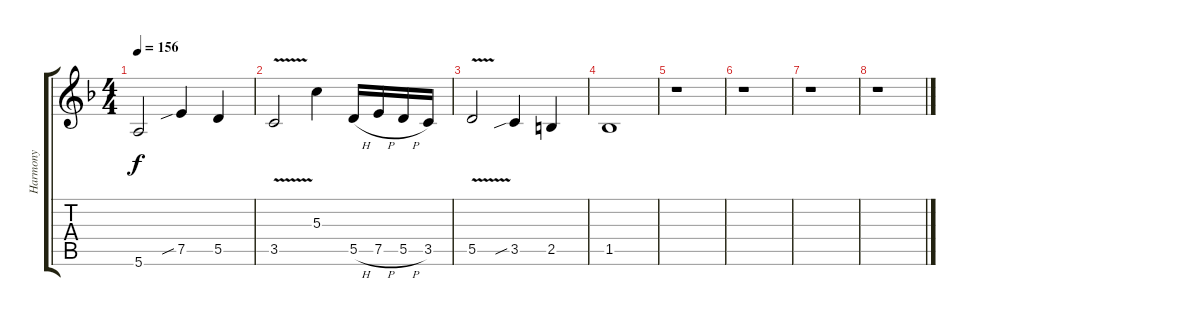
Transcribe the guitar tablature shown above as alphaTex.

\track ("Harmony" "Harmony") {instrument overdrivenguitar}
\staff {score tabs}
\tuning (E4 B3 G3 D3 A2 E2) {hide}
\ts (4 4)
\tempo 156
\clef g2
\ks f
5.6.2{dy f} 7.5{sib}.4 5.5.4 |
3.5{v}.2 5.3.4 5.5{h}.16 7.5{h}.16 5.5{h}.16 3.5.16 |
5.5{v}.2 3.5{sib}.4 2.5.4 |
1.5.1 |
r.1 |
r.1 |
r.1 |
r.1
